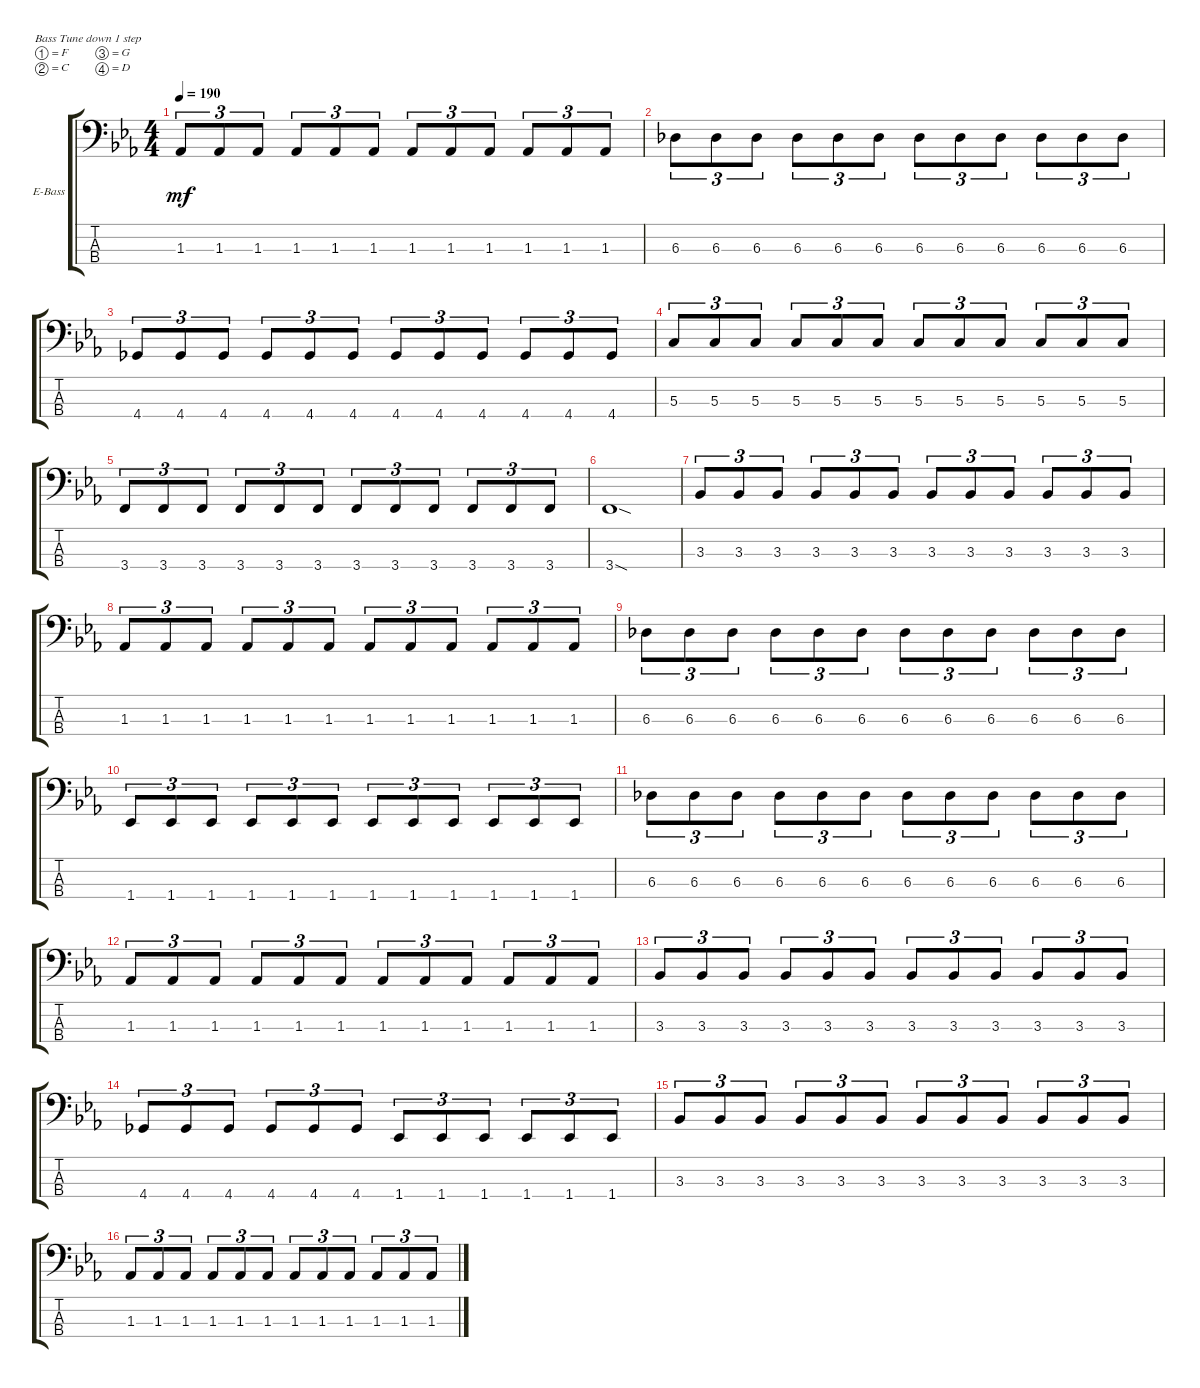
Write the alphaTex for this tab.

\defaultSystemsLayout 4
\bracketExtendMode groupsimilarinstruments
\firstSystemTrackNameOrientation horizontal
\otherSystemsTrackNameOrientation horizontal
\track ("Electric Bass" "E-Bass") {instrument electricbassfinger}
\staff {score tabs}
\tuning (F2 C2 G1 D1)
\ts (4 4)
\tempo 190
\clef f4
\scale
0.333333
\ks cminor
1.3.8{tu (3 2) dy mf} 1.3.8{tu (3 2)} 1.3.8{tu (3 2)} 1.3.8{tu (3 2)} 1.3.8{tu (3 2)} 1.3.8{tu (3 2)} 1.3.8{tu (3 2)} 1.3.8{tu (3 2)} 1.3.8{tu (3 2)} 1.3.8{tu (3 2)} 1.3.8{tu (3 2)} 1.3.8{tu (3 2)} |
\scale
0.333333 6.3.8{tu (3 2)} 6.3.8{tu (3 2)} 6.3.8{tu (3 2)} 6.3.8{tu (3 2)} 6.3.8{tu (3 2)} 6.3.8{tu (3 2)} 6.3.8{tu (3 2)} 6.3.8{tu (3 2)} 6.3.8{tu (3 2)} 6.3.8{tu (3 2)} 6.3.8{tu (3 2)} 6.3.8{tu (3 2)} |
\scale
0.333333 4.4.8{tu (3 2)} 4.4.8{tu (3 2)} 4.4.8{tu (3 2)} 4.4.8{tu (3 2)} 4.4.8{tu (3 2)} 4.4.8{tu (3 2)} 4.4.8{tu (3 2)} 4.4.8{tu (3 2)} 4.4.8{tu (3 2)} 4.4.8{tu (3 2)} 4.4.8{tu (3 2)} 4.4.8{tu (3 2)} |
\scale
0.333333 5.3.8{tu (3 2)} 5.3.8{tu (3 2)} 5.3.8{tu (3 2)} 5.3.8{tu (3 2)} 5.3.8{tu (3 2)} 5.3.8{tu (3 2)} 5.3.8{tu (3 2)} 5.3.8{tu (3 2)} 5.3.8{tu (3 2)} 5.3.8{tu (3 2)} 5.3.8{tu (3 2)} 5.3.8{tu (3 2)} |
\scale
0.333333 3.4.8{tu (3 2)} 3.4.8{tu (3 2)} 3.4.8{tu (3 2)} 3.4.8{tu (3 2)} 3.4.8{tu (3 2)} 3.4.8{tu (3 2)} 3.4.8{tu (3 2)} 3.4.8{tu (3 2)} 3.4.8{tu (3 2)} 3.4.8{tu (3 2)} 3.4.8{tu (3 2)} 3.4.8{tu (3 2)} |
\scale
0.333333 3.4{sod}.1 |
\scale
0.333333 3.3.8{tu (3 2)} 3.3.8{tu (3 2)} 3.3.8{tu (3 2)} 3.3.8{tu (3 2)} 3.3.8{tu (3 2)} 3.3.8{tu (3 2)} 3.3.8{tu (3 2)} 3.3.8{tu (3 2)} 3.3.8{tu (3 2)} 3.3.8{tu (3 2)} 3.3.8{tu (3 2)} 3.3.8{tu (3 2)} |
\scale
0.333333 1.3.8{tu (3 2)} 1.3.8{tu (3 2)} 1.3.8{tu (3 2)} 1.3.8{tu (3 2)} 1.3.8{tu (3 2)} 1.3.8{tu (3 2)} 1.3.8{tu (3 2)} 1.3.8{tu (3 2)} 1.3.8{tu (3 2)} 1.3.8{tu (3 2)} 1.3.8{tu (3 2)} 1.3.8{tu (3 2)} |
\scale
0.333333 6.3.8{tu (3 2)} 6.3.8{tu (3 2)} 6.3.8{tu (3 2)} 6.3.8{tu (3 2)} 6.3.8{tu (3 2)} 6.3.8{tu (3 2)} 6.3.8{tu (3 2)} 6.3.8{tu (3 2)} 6.3.8{tu (3 2)} 6.3.8{tu (3 2)} 6.3.8{tu (3 2)} 6.3.8{tu (3 2)} |
\scale
0.333333 1.4.8{tu (3 2)} 1.4.8{tu (3 2)} 1.4.8{tu (3 2)} 1.4.8{tu (3 2)} 1.4.8{tu (3 2)} 1.4.8{tu (3 2)} 1.4.8{tu (3 2)} 1.4.8{tu (3 2)} 1.4.8{tu (3 2)} 1.4.8{tu (3 2)} 1.4.8{tu (3 2)} 1.4.8{tu (3 2)} |
\scale
0.333333 6.3.8{tu (3 2)} 6.3.8{tu (3 2)} 6.3.8{tu (3 2)} 6.3.8{tu (3 2)} 6.3.8{tu (3 2)} 6.3.8{tu (3 2)} 6.3.8{tu (3 2)} 6.3.8{tu (3 2)} 6.3.8{tu (3 2)} 6.3.8{tu (3 2)} 6.3.8{tu (3 2)} 6.3.8{tu (3 2)} |
\scale
0.333333 1.3.8{tu (3 2)} 1.3.8{tu (3 2)} 1.3.8{tu (3 2)} 1.3.8{tu (3 2)} 1.3.8{tu (3 2)} 1.3.8{tu (3 2)} 1.3.8{tu (3 2)} 1.3.8{tu (3 2)} 1.3.8{tu (3 2)} 1.3.8{tu (3 2)} 1.3.8{tu (3 2)} 1.3.8{tu (3 2)} |
3.3.8{tu (3 2)} 3.3.8{tu (3 2)} 3.3.8{tu (3 2)} 3.3.8{tu (3 2)} 3.3.8{tu (3 2)} 3.3.8{tu (3 2)} 3.3.8{tu (3 2)} 3.3.8{tu (3 2)} 3.3.8{tu (3 2)} 3.3.8{tu (3 2)} 3.3.8{tu (3 2)} 3.3.8{tu (3 2)} |
4.4.8{tu (3 2)} 4.4.8{tu (3 2)} 4.4.8{tu (3 2)} 4.4.8{tu (3 2)} 4.4.8{tu (3 2)} 4.4.8{tu (3 2)} 1.4.8{tu (3 2)} 1.4.8{tu (3 2)} 1.4.8{tu (3 2)} 1.4.8{tu (3 2)} 1.4.8{tu (3 2)} 1.4.8{tu (3 2)} |
3.3.8{tu (3 2)} 3.3.8{tu (3 2)} 3.3.8{tu (3 2)} 3.3.8{tu (3 2)} 3.3.8{tu (3 2)} 3.3.8{tu (3 2)} 3.3.8{tu (3 2)} 3.3.8{tu (3 2)} 3.3.8{tu (3 2)} 3.3.8{tu (3 2)} 3.3.8{tu (3 2)} 3.3.8{tu (3 2)} |
1.3.8{tu (3 2)} 1.3.8{tu (3 2)} 1.3.8{tu (3 2)} 1.3.8{tu (3 2)} 1.3.8{tu (3 2)} 1.3.8{tu (3 2)} 1.3.8{tu (3 2)} 1.3.8{tu (3 2)} 1.3.8{tu (3 2)} 1.3.8{tu (3 2)} 1.3.8{tu (3 2)} 1.3.8{tu (3 2)}
